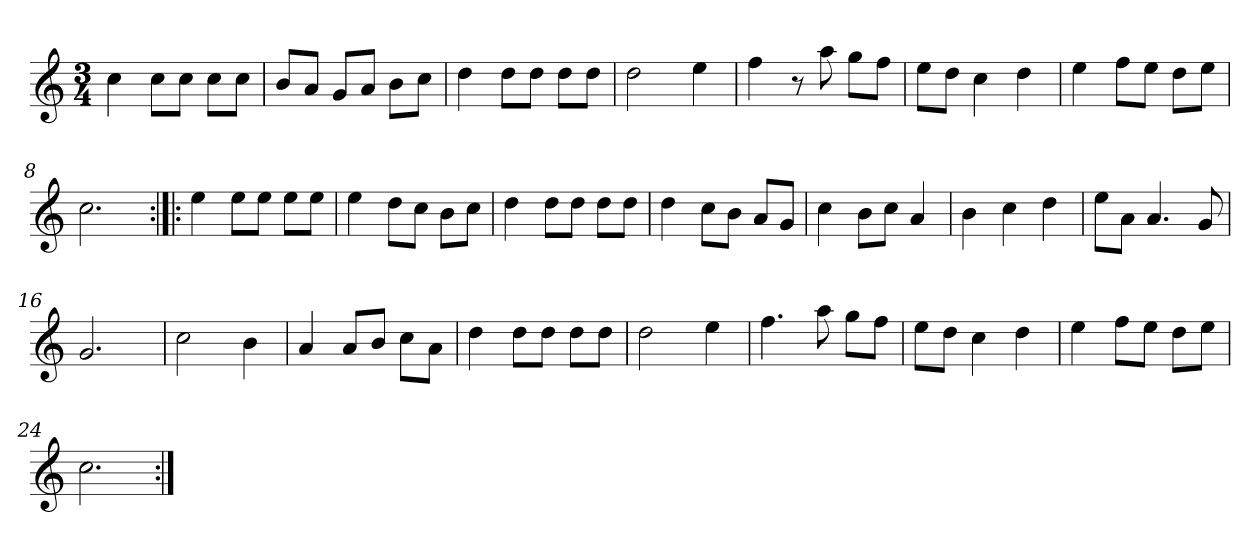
**kern
*part1
*staff1
*clefG2
*k[]
*C:
*M3/4
*MM132
=1
4cc
8cc\L
8cc\J
8cc\L
8cc\J
=2
8b/L
8a/J
8g/L
8a/J
8b\L
8cc\J
=3
4dd
8dd\L
8dd\J
8dd\L
8dd\J
=4
2dd
4ee
=5
4ff
8r
8aa
8gg\L
8ff\J
=6
8ee\L
8dd\J
4cc
4dd
=7
4ee
8ff\L
8ee\J
8dd\L
8ee\J
=8
2.cc
=9:|!|:
4ee
8ee\L
8ee\J
8ee\L
8ee\J
=10
4ee
8dd\L
8cc\J
8b\L
8cc\J
=11
4dd
8dd\L
8dd\J
8dd\L
8dd\J
=12
4dd
8cc\L
8b\J
8a/L
8g/J
=13
4cc
8b\L
8cc\J
4a
=14
4b
4cc
4dd
=15
8ee\L
8a\J
4.a
8g
=16
2.g
=17
2cc
4b
=18
4a
8a/L
8b/J
8cc\L
8a\J
=19
4dd
8dd\L
8dd\J
8dd\L
8dd\J
=20
2dd
4ee
=21
4.ff
8aa
8gg\L
8ff\J
=22
8ee\L
8dd\J
4cc
4dd
=23
4ee
8ff\L
8ee\J
8dd\L
8ee\J
=24
2.cc
=:|!
*-
